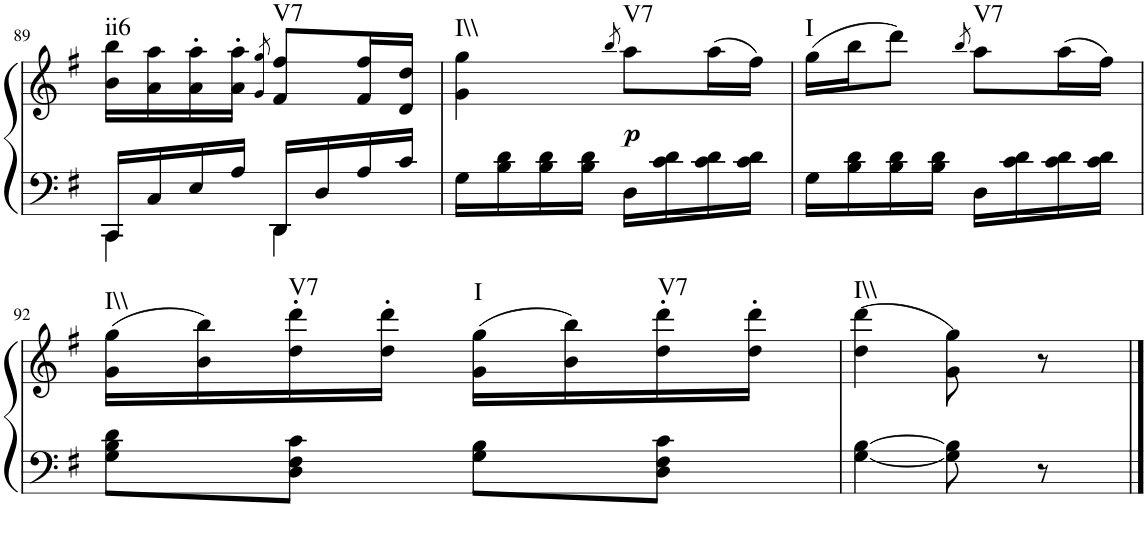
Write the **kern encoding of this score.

**kern	**kern	**dynam	**harte
*part1	*part1	*part1	*part1
*staff2	*staff1	*staff1/2	*
*I"Klavier linke Hand	*	*	*
!!LO:PB:g=z
*clefF4	*clefG2	*	*
*k[f#]	*k[f#]	*	*
*M2/4	*M2/4	*	*
=89	=89	=89	=89
*^	*	*	*
!	!	!	!	!LO:H:kt=ii6
16CC/LL	4CC\	16b\ 16bb\LL	.	N
16C/	.	16a\ 16aa\	.	.
16E/	.	16a\' 16aa\'	.	.
16A/JJ	.	16a\' 16aa\'JJ	.	.
.	.	8qg/ 8qgg/	.	.
!	!	!	!	!LO:H:kt=V7
16DD/LL	4DD\	8f#/ 8ff#/L	.	N
16D/	.	.	.	.
16A/	.	16f#/ 16ff#/L	.	.
16c/JJ	.	16d/ 16dd/JJ	.	.
*v	*v	*	*	*
=90	=90	=90	=90
!	!	!	!LO:H:kt=I\\
16G\LL	4g\ 4gg\	.	N
16B\ 16d\	.	.	.
16B\ 16d\	.	.	.
16B\ 16d\JJ	.	.	.
.	8qbb/	.	.
!	!	!LO:DY:b	!LO:H:kt=V7
16D\LL	8aa\L	p	N
16c\ 16d\	.	.	.
16c\ 16d\	(16aa\L	.	.
16c\ 16d\JJ	16ff#\JJ)	.	.
=91	=91	=91	=91
!	!	!	!LO:H:kt=I
16G\LL	(16gg\LL	.	N
16B\ 16d\	16bb\J	.	.
16B\ 16d\	8ddd\J)	.	.
16B\ 16d\JJ	.	.	.
.	8qbb/	.	.
!	!	!	!LO:H:kt=V7
16D\LL	8aa\L	.	N
16c\ 16d\	.	.	.
16c\ 16d\	(16aa\L	.	.
16c\ 16d\JJ	16ff#\JJ)	.	.
!!LO:LB:g=z
=92	=92	=92	=92
!	!	!	!LO:H:kt=I\\
8G\ 8B\ 8d\L	(16g\ 16gg\LL	.	N
.	16b\ 16bb\)	.	.
!	!	!	!LO:H:kt=V7
8D\ 8F#\ 8c\J	16dd\' 16ddd\'	.	N
.	16dd\' 16ddd\'JJ	.	.
!	!	!	!LO:H:kt=I
8G\ 8B\L	(16g\ 16gg\LL	.	N
.	16b\ 16bb\)	.	.
!	!	!	!LO:H:kt=V7
8D\ 8F#\ 8c\J	16dd\' 16ddd\'	.	N
.	16dd\' 16ddd\'JJ	.	.
=93	=93	=93	=93
!	!	!	!LO:H:kt=I\\
[4G\ [4B\	(4dd\ 4ddd\	.	N
8G\] 8B\]	8g\ 8gg\)	.	.
8r	8r	.	.
==	==	==	==
*-	*-	*-	*-
